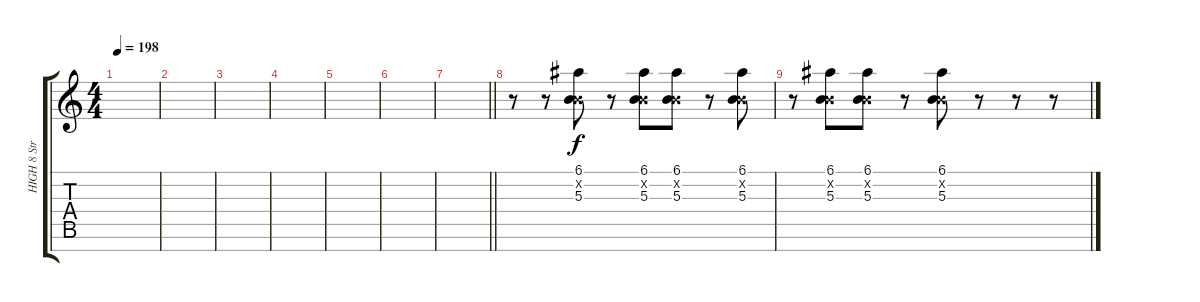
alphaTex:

\track ("HIGH 8 String" "HIGH 8 Str") {instrument distortionguitar}
\staff {score tabs}
\tuning (E4 B3 Gb3 E3 B2 E2 B1) {hide}
\ts (4 4)
\tempo 198
\clef g2
\ks c
|
|
|
|
|
|
\barLineRight lightlight
|
\section ("" "")
r.8 r.8 (6.1 0.2{x} 5.3).8 r.8 (6.1 0.2{x} 5.3).8{beam merge} (6.1 0.2{x} 5.3).8 r.8 (6.1 0.2{x} 5.3).8 |
r.8{beam merge} (6.1 0.2{x} 5.3).8{beam merge} (6.1 0.2{x} 5.3).8 r.8{beam merge} (6.1 0.2{x} 5.3).8 r.8{beam merge} r.8 r.8
